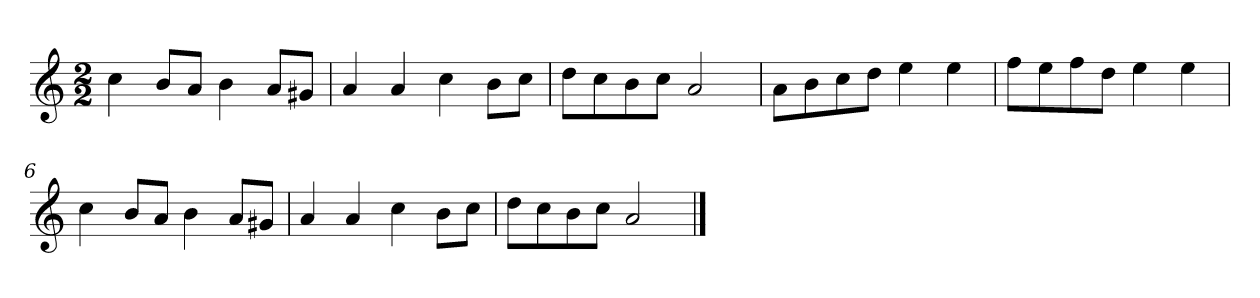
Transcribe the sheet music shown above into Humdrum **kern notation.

**kern
*part1
*staff1
*k[]
*M2/2
*MM120
=1
4cc
8bL
8aJ
4b
8aL
8g#XJ
=2
4a
4a
4cc
8bL
8ccJ
=3
8ddL
8cc
8b
8ccJ
2a
=4
8aL
8b
8cc
8ddJ
4ee
4ee
=5
8ffL
8ee
8ff
8ddJ
4ee
4ee
=6
4cc
8bL
8aJ
4b
8aL
8g#XJ
=7
4a
4a
4cc
8bL
8ccJ
=8
8ddL
8cc
8b
8ccJ
2a
==
*-
